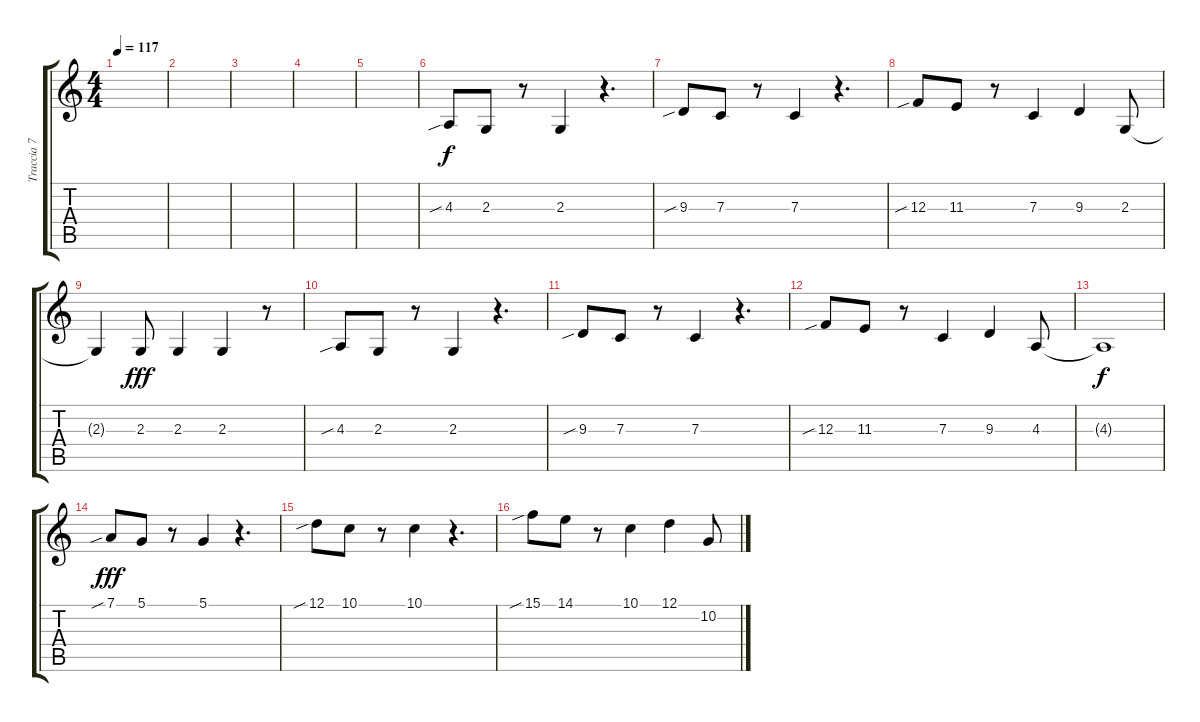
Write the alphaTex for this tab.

\track ("Traccia 7" "Traccia 7") {instrument synthstrings1}
\staff {score tabs}
\tuning (D4 A3 F3 C3 G2 D2) {hide}
\ts (4 4)
\tempo 117
\clef g2
\ks c
|
|
|
|
|
4.3{sib}.8{instrument pad5bowed} 2.3.8 r.8 2.3.4 r.4{d} |
9.3{sib}.8 7.3.8 r.8 7.3.4 r.4{d} |
12.3{sib}.8 11.3.8 r.8 7.3.4 9.3.4 2.3.8 |
2.3{t}.4{dy f} 2.3.8{dy fff} 2.3.4 2.3.4 r.8 |
4.3{sib}.8 2.3.8 r.8 2.3.4 r.4{d} |
9.3{sib}.8 7.3.8 r.8 7.3.4 r.4{d} |
12.3{sib}.8 11.3.8 r.8 7.3.4 9.3.4 4.3.8 |
4.3{t}.1{dy f} |
7.1{sib}.8{dy fff} 5.1.8 r.8 5.1.4 r.4{d} |
12.1{sib}.8 10.1.8 r.8 10.1.4 r.4{d} |
15.1{sib}.8 14.1.8 r.8 10.1.4 12.1.4 10.2.8
